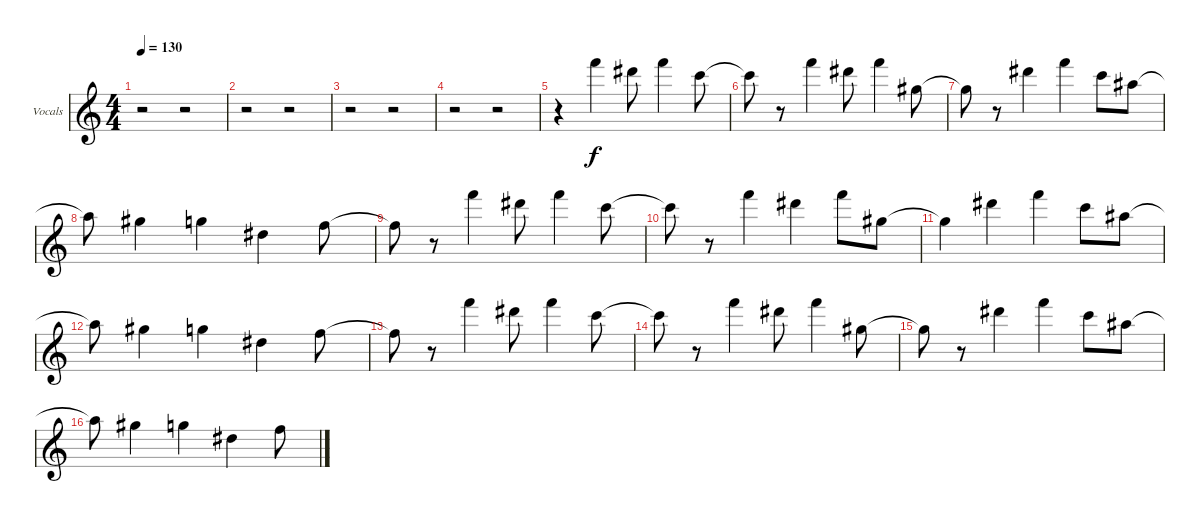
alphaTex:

\defaultSystemsLayout 4
\bracketExtendMode groupsimilarinstruments
\firstSystemTrackNameOrientation horizontal
\otherSystemsTrackNameOrientation horizontal
\track ("Vocals" "Vocals") {instrument electricguitarclean}
\staff {score}
\tuning (D4 A3 F3 C3 G2 D2)
\ts (4 4)
\tempo 130
\clef g2
\scale
0.333333
\ks c
r.2{dy f} r.2 |
\scale
0.333333 r.2 r.2 |
\scale
0.333333 r.2 r.2 |
\scale
0.333333 r.2 r.2 |
\scale
0.333333 r.4 15.1.4 13.1.8 15.1.4 15.2.8 |
\scale
0.333333 15.2{t}.8 r.8 15.1.4 13.1.8 15.1.4 11.2.8 |
\scale
0.333333 11.2{t}.8 r.8 13.1.4 15.1.4 15.2.8 13.2.8 |
\scale
0.333333 13.2{t}.8 11.2.4 10.2.4 10.3.4 12.3.8 |
\scale
0.333333 12.3{t}.8 r.8 15.1.4 13.1.8 15.1.4 15.2.8 |
\scale
0.333333 15.2{t}.8 r.8 15.1.4 13.1.4 15.1.8 11.2.8 |
\scale
0.333333 11.2{t}.4 13.1.4 15.1.4 15.2.8 13.2.8 |
\scale
0.333333 13.2{t}.8 11.2.4 10.2.4 10.3.4 12.3.8 |
\scale
0.333333 12.3{t}.8 r.8 15.1.4 13.1.8 15.1.4 15.2.8 |
\scale
0.333333 15.2{t}.8 r.8 15.1.4 13.1.8 15.1.4 11.2.8 |
\scale
0.333333 11.2{t}.8 r.8 13.1.4 15.1.4 15.2.8 13.2.8 |
\scale
0.333333 13.2{t}.8 11.2.4 10.2.4 10.3.4 12.3.8
